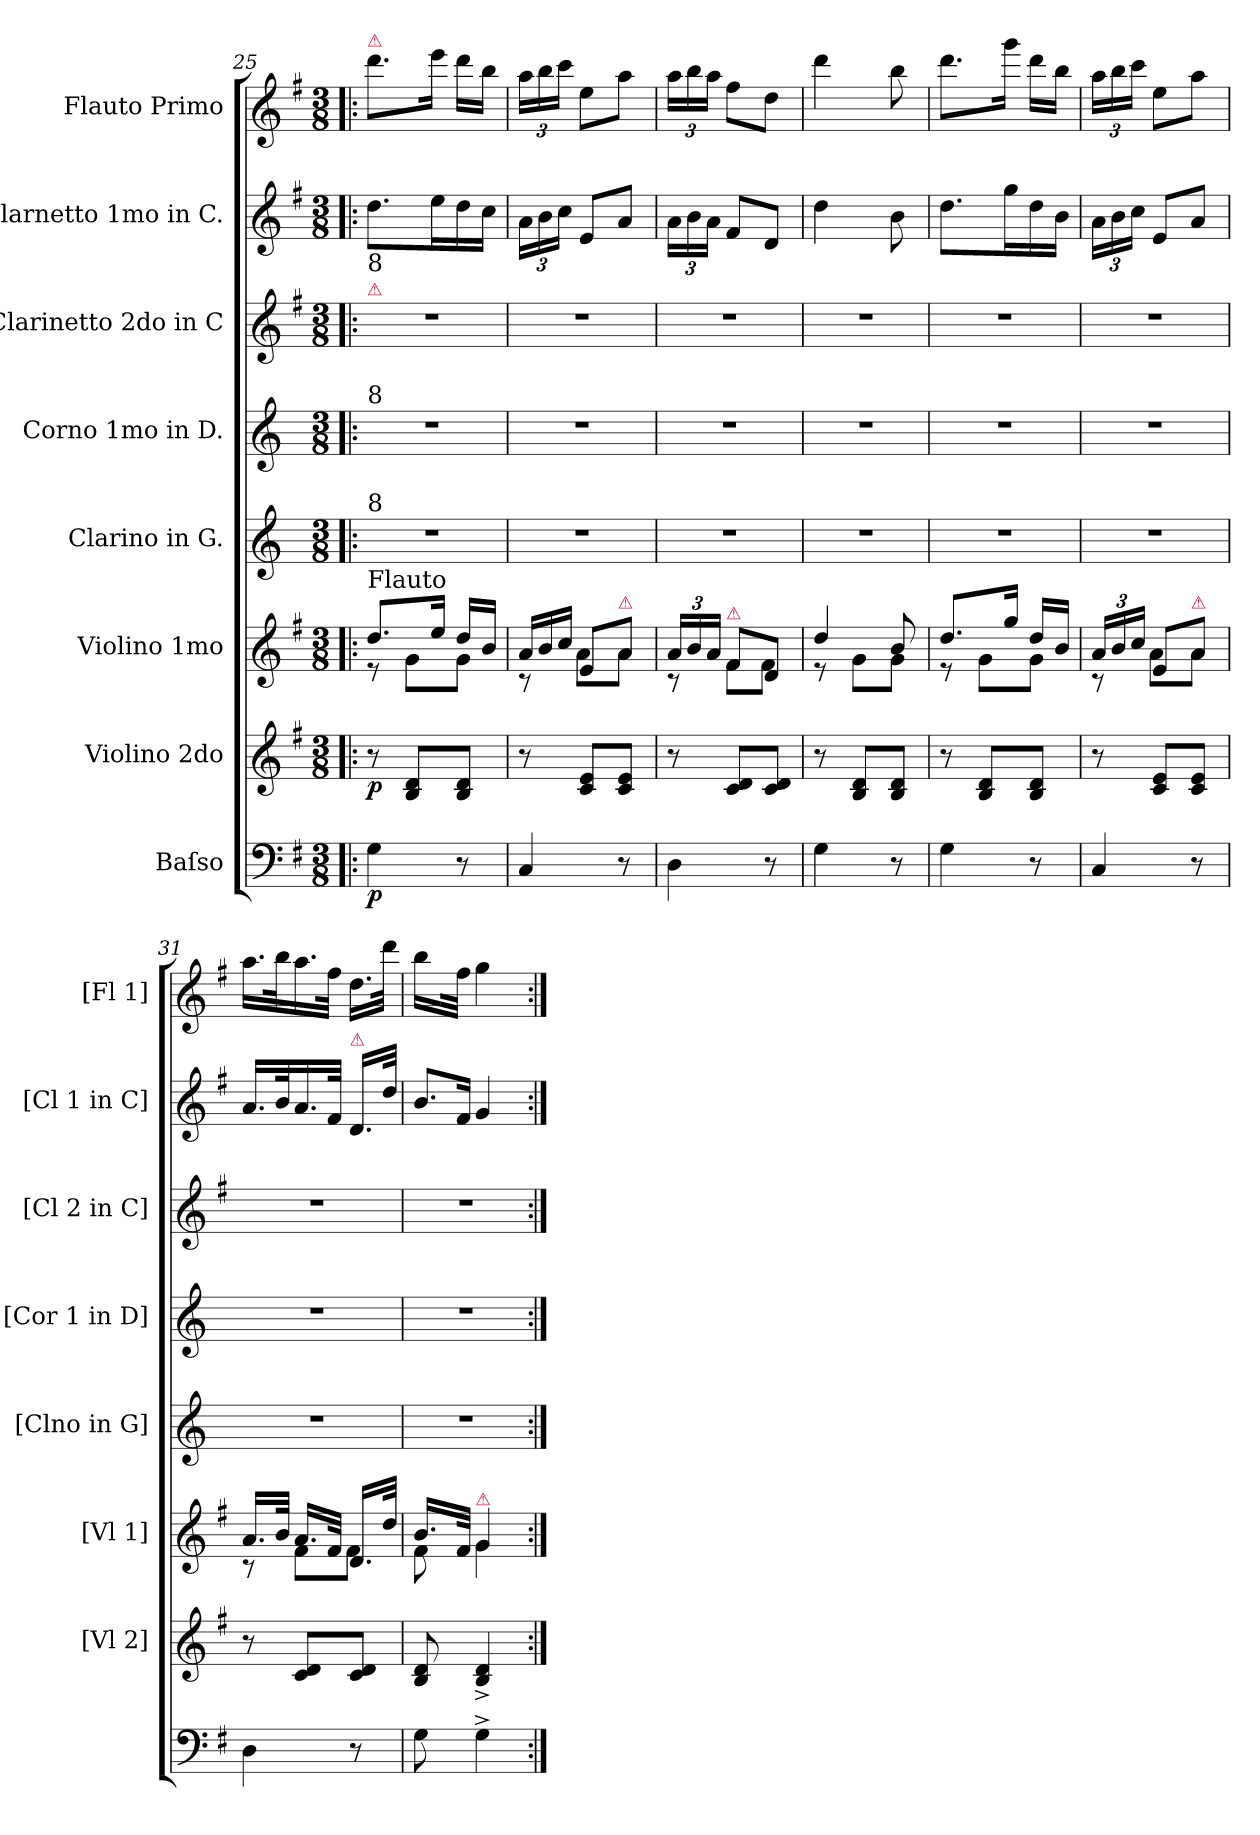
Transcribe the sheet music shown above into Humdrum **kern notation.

**kern	**dynam	**kern	**dynam	**kern	**kern	**kern	**kern	**kern	**kern
*part8	*part8	*part7	*part7	*part6	*part5	*part4	*part3	*part2	*part1
*staff8	*staff8	*staff7	*staff7	*staff6	*staff5	*staff4	*staff3	*staff2	*staff1
*I"Baſso	*	*I"Violino 2do	*	*I"Violino 1mo	*I"Clarino in G.	*I"Corno 1mo in D.	*I"Clarinetto 2do in C	*I"Clarnetto 1mo in C.	*I"Flauto Primo
*	*	*I'[Vl 2]	*	*I'[Vl 1]	*I'[Clno in G]	*I'[Cor 1 in D]	*I'[Cl 2 in C]	*I'[Cl 1 in C]	*I'[Fl 1]
*clefF4	*	*clefG2	*	*clefG2	*clefG2	*clefG2	*clefG2	*clefG2	*clefG2
*	*	*	*	*	*ITrd-1c-2	*ITrd6c10	*	*	*
*k[f#]	*	*k[f#]	*	*k[f#]	*k[f#c#]	*k[f#c#]	*k[f#]	*k[f#]	*k[f#]
*M3/8	*	*M3/8	*	*M3/8	*M3/8	*M3/8	*M3/8	*M3/8	*M3/8
=25!|:	=25!|:	=25!|:	=25!|:	=25!|:	=25!|:	=25!|:	=25!|:	=25!|:	=25!|:
*	*	*	*	*^	*	*	*	*	*
!	!	!	!	!	!	!	!	!	!	!LO:TX:a:color=crimson:t=⚠
!	!	!	!	!	!	!	!	!LO:TX:a:color=crimson:t=⚠	!	!
!	!	!	!	!	!	!	!	!LO:TX:a:t=8	!	!
!	!	!	!	!	!	!	!LO:TX:a:t=8	!	!	!
!	!	!	!	!	!	!LO:TX:a:t=8	!	!	!	!
!	!	!	!	!LO:TX:a:t=Flauto	!	!	!	!	!	!
4G\	p	8r	p	8.dd/L	8r	4.r	4.r	4.r	8.dd\L	8.ddd\L
.	.	8B/ 8d/L	.	.	8g\L	.	.	.	.	.
.	.	.	.	16ee/Jk	.	.	.	.	16ee\L	16eee\Jk
8r	.	8B/ 8d/J	.	16dd/LL	8g\J	.	.	.	16dd\	16ddd\LL
.	.	.	.	16b/JJ	.	.	.	.	16cc\JJ	16bb\JJ
=26	=26	=26	=26	=26	=26	=26	=26	=26	=26	=26
*	*	*	*	*Xtuplet	*	*	*	*	*	*
4C/	.	8r	.	24a/LL	8r	4.r	4.r	4.r	24a\LL	24aa\LL
.	.	.	.	24b/	.	.	.	.	24b\	24bb\
.	.	.	.	24cc/JJ	.	.	.	.	24cc\JJ	24ccc\JJ
.	.	8c/ 8e/L	.	8e/L	8a\L	.	.	.	8e/L	8ee\L
!	!	!	!	!LO:TX:a:color=crimson:t=⚠	!	!	!	!	!	!
8r	.	8c/ 8e/J	.	8a/J	8a\J	.	.	.	8a/J	8aa\J
=27	=27	=27	=27	=27	=27	=27	=27	=27	=27	=27
*	*	*	*	*tuplet	*	*	*	*	*	*
4D\	.	8r	.	24a/LL	8r	4.r	4.r	4.r	24a\LL	24aa\LL
.	.	.	.	24b/	.	.	.	.	24b\	24bb\
.	.	.	.	24a/JJ	.	.	.	.	24a\JJ	24aa\JJ
!	!	!	!	!LO:TX:a:color=crimson:t=⚠	!	!	!	!	!	!
.	.	8c/ 8d/L	.	8f#/L	8f#\L	.	.	.	8f#/L	8ff#\L
8r	.	8c/ 8d/J	.	8d/J	8f#\J	.	.	.	8d/J	8dd\J
=28	=28	=28	=28	=28	=28	=28	=28	=28	=28	=28
4G\	.	8r	.	4dd/	8r	4.r	4.r	4.r	4dd\	4ddd\
.	.	8B/ 8d/L	.	.	8g\L	.	.	.	.	.
8r	.	8B/ 8d/J	.	8b/	8g\J	.	.	.	8b\	8bb\
=29	=29	=29	=29	=29	=29	=29	=29	=29	=29	=29
4G\	.	8r	.	8.dd/L	8r	4.r	4.r	4.r	8.dd\L	8.ddd\L
.	.	8B/ 8d/L	.	.	8g\L	.	.	.	.	.
.	.	.	.	16gg/Jk	.	.	.	.	16gg\L	16ggg\Jk
8r	.	8B/ 8d/J	.	16dd/LL	8g\J	.	.	.	16dd\	16ddd\LL
.	.	.	.	16b/JJ	.	.	.	.	16b\JJ	16bb\JJ
=30	=30	=30	=30	=30	=30	=30	=30	=30	=30	=30
4C/	.	8r	.	24a/LL	8r	4.r	4.r	4.r	24a\LL	24aa\LL
.	.	.	.	24b/	.	.	.	.	24b\	24bb\
.	.	.	.	24cc/JJ	.	.	.	.	24cc\JJ	24ccc\JJ
.	.	8c/ 8e/L	.	8e/L	8a\L	.	.	.	8e/L	8ee\L
!	!	!	!	!LO:TX:a:color=crimson:t=⚠	!	!	!	!	!	!
8r	.	8c/ 8e/J	.	8a/J	8a\J	.	.	.	8a/J	8aa\J
=31	=31	=31	=31	=31	=31	=31	=31	=31	=31	=31
4D\	.	8r	.	16.a/LL	8r	4.r	4.r	4.r	16.a/LL	16.aa\LL
.	.	.	.	32b/JJk	.	.	.	.	32b/K	32bb\K
.	.	8c/ 8d/L	.	16.a/LL	8f#\L	.	.	.	16.a/	16.aa\
.	.	.	.	32f#/JJk	.	.	.	.	32f#/JJk	32ff#\JJk
!	!	!	!	!	!	!	!	!	!LO:TX:a:color=crimson:t=⚠	!
8r	.	8c/ 8d/J	.	16.d/LL	8f#\J	.	.	.	16.d/LL	16.dd\LL
.	.	.	.	32dd/JJk	.	.	.	.	32dd\JJk	32ddd\JJk
=32	=32	=32	=32	=32	=32	=32	=32	=32	=32	=32
!	!	!	!	!	!	!	!	!	!LO:N:vis=8.	!
8G\	.	8B/ 8d/	.	16.b/LL	8f#\	4.r	4.r	4.r	16.b/L	16bb\LL
.	.	.	.	.	.	.	.	.	.	32ryy
!	!	!	!	!	!	!	!	!	!LO:N:vis=16	!
.	.	.	.	32f#/JJk	.	.	.	.	32f#/Jk	32ff#\JJk
!	!	!	!	!LO:TX:a:color=crimson:t=⚠	!	!	!	!	!	!
4G^<\	.	4B^>/ 4d^>/	.	4g/	4g\	.	.	.	4g/	4gg\
*	*	*	*	*v	*v	*	*	*	*	*
=:|!	=:|!	=:|!	=:|!	=:|!	=:|!	=:|!	=:|!	=:|!	=:|!
*-	*-	*-	*-	*-	*-	*-	*-	*-	*-
